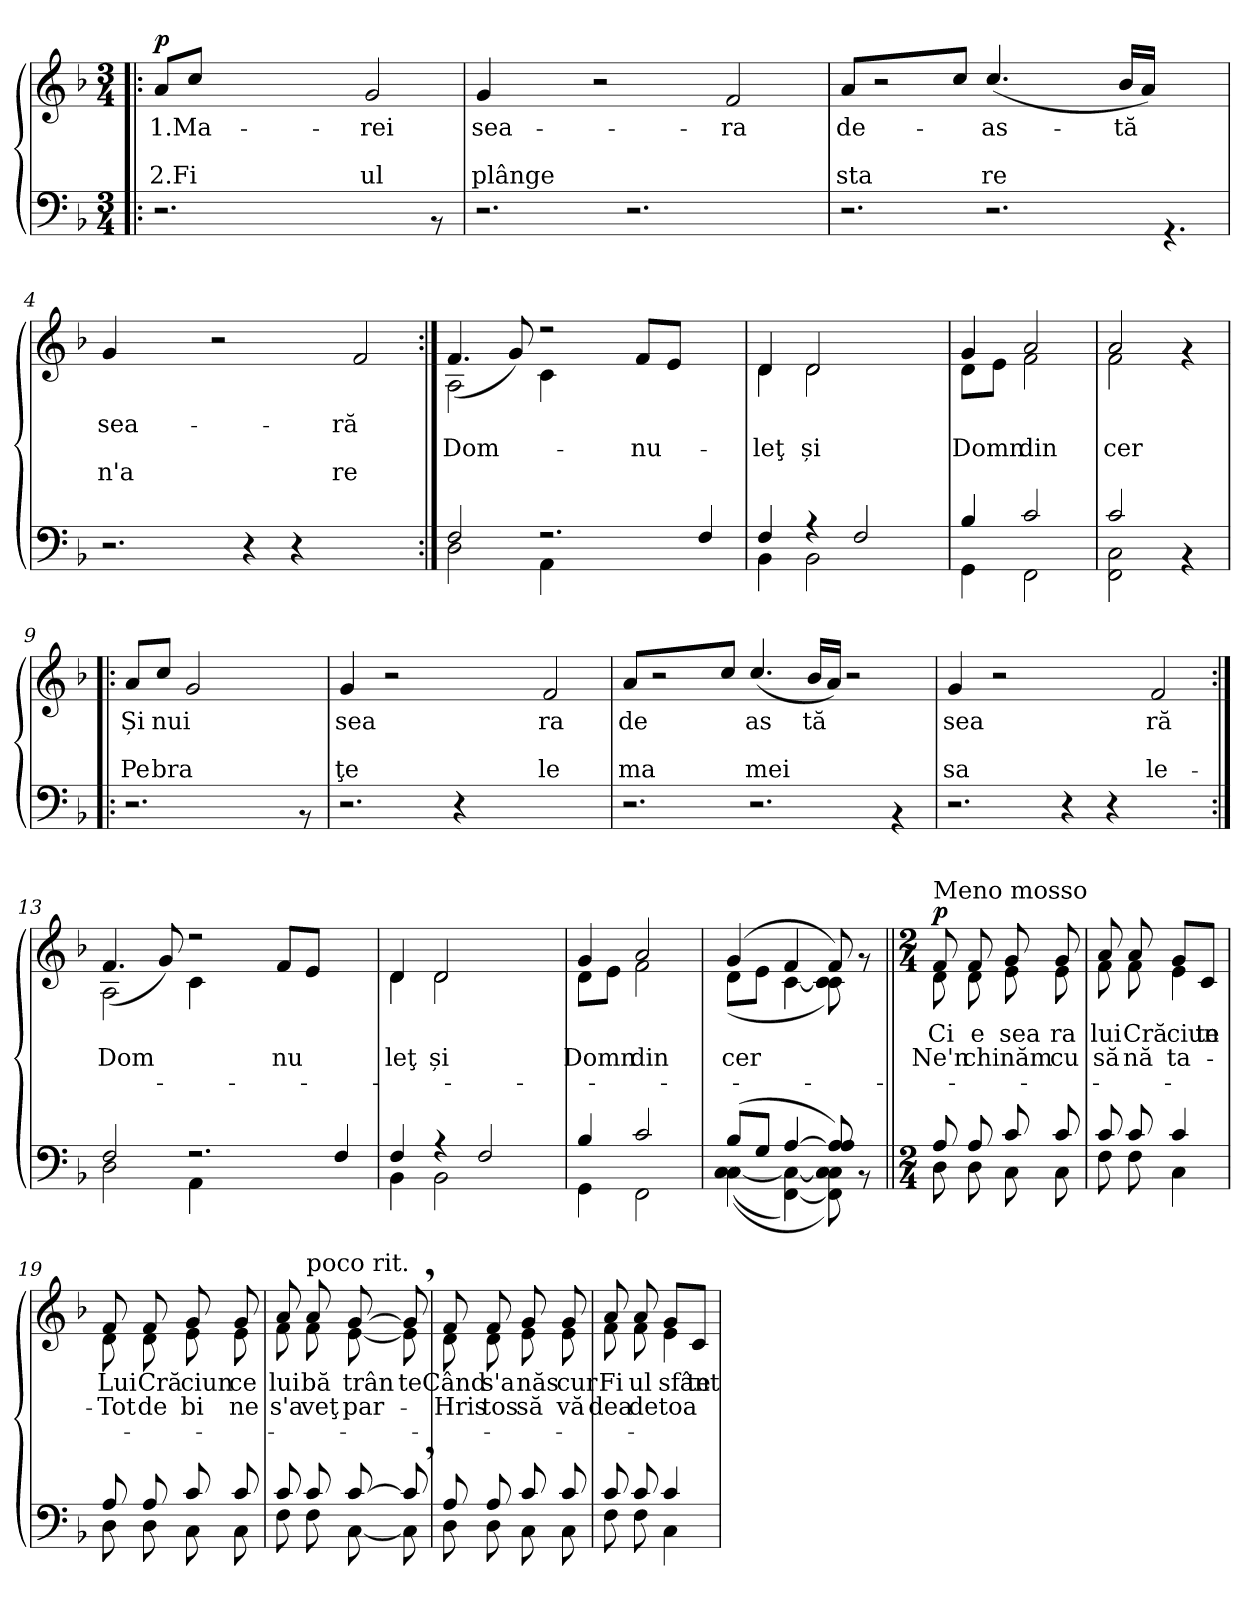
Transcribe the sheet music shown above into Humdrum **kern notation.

**kern	**kern	**text	**text	**text	**dynam
*part2	*part1	*part1	*part1	*part1	*part1
*staff2	*staff1	*staff1	*staff1	*staff1	*staff1
*clefF4	*clefG2	*	*	*	*
*k[b-]	*k[b-]	*	*	*	*
*F:	*F:	*	*	*	*
*M3/4	*M3/4	*	*	*	*
=1!|:	=1!|:	=1!|:	=1!|:	=1!|:	=1!|:
!	!	!LO:LY:b:rj	!	!LO:LY:b:rj	!LO:DY:a
2.r	8a/L	1.Ma-	.	2.Fi	p
.	8cc/J	.	.	.	.
.	2ryy	.	.	.	.
2.ryy	4.ryy	.	.	.	.
!	!	!LO:LY:b:rj	!	!LO:LY:b:rj	!
.	2g/	-rei	.	ul	.
8rAA	.	.	.	.	.
=2	=2	=2	=2	=2	=2
!	!	!LO:LY:b:rj	!	!LO:LY:b:rj	!
2.r	4g/	sea-	.	plânge	.
.	4.ryy	.	.	.	.
.	2r	.	.	.	.
2.r	.	.	.	.	.
.	8ryy	.	.	.	.
!	!	!LO:LY:b:rj	!	!	!
.	2f/	-ra	.	.	.
4ryy	.	.	.	.	.
=3	=3	=3	=3	=3	=3
!	!	!LO:LY:b:rj	!	!LO:LY:b:rj	!
2.r	8a/L	de-	.	sta	.
.	2r	.	.	.	.
.	8cc/J	.	.	.	.
!	!	!LO:LY:b:rj	!	!LO:LY:b:rj	!
2.r	(4.cc/	-as-	.	re	.
.	8ryy	.	.	.	.
.	8ryy	.	.	.	.
!	!	!LO:LY:b:rj	!	!	!
.	16b-/LL	-tă	.	.	.
.	16a/JJ)	.	.	.	.
4.rAA	4.ryy	.	.	.	.
=4	=4	=4	=4	=4	=4
!	!	!LO:LY:b:rj	!	!LO:LY:b:rj	!
2.r	4g/	sea-	.	n'a	.
.	4.ryy	.	.	.	.
.	2r	.	.	.	.
4r	.	.	.	.	.
4r	.	.	.	.	.
.	8ryy	.	.	.	.
!	!	!LO:LY:b:rj	!	!LO:LY:b:rj	!
2ryy	2f/	-ră	.	re	.
=5:|!	=5:|!	=5:|!	=5:|!	=5:|!	=5:|!
*^	*^	*	*	*	*
!	!	!	!	!	!LO:LY:b:rj	!	!
2F/	2D\	2A\	(4.f/	.	-Dom-	.	.
.	.	.	8g/)	.	.	.	.
2.r	4AA\	2r	4c\	.	.	.	.
.	2.ryy	.	4ryy	.	.	.	.
!	!	!	!	!	!LO:LY:b:rj	!	!
.	.	8f/L	2ryy	.	nu-	.	.
.	.	8e/J	.	.	.	.	.
4F/	.	4ryy	.	.	.	.	.
=6	=6	=6	=6	=6	=6	=6	=6
!	!	!	!	!	!LO:LY:b:rj	!	!
4F/	4BB-\	4d/	4d\	.	-leţ	.	.
!	!	!	!	!	!LO:LY:b:rj	!	!
4r	2BB-\	2d/	2d\	.	și	.	.
2F/	.	.	.	.	.	.	.
.	4ryy	4ryy	4ryy	.	.	.	.
=7	=7	=7	=7	=7	=7	=7	=7
!	!	!	!	!	!LO:LY:b:rj	!	!
4B-/	4GG\	4g/	8d\L	.	Domn	.	.
.	.	.	8e\J	.	.	.	.
!	!	!	!	!	!LO:LY:b:rj	!	!
2c/	2FF\	2a/	2f\	.	din	.	.
=8	=8	=8	=8	=8	=8	=8	=8
!	!	!	!	!	!LO:LY:b:rj	!	!
2c/	2FF\ 2C\	2a/	2f\	.	cer	.	.
4rAA	4ryy	4rf	4ryy	.	.	.	.
!!LO:LB:g=z
=9!|:	=9!|:	=9!|:	=9!|:	=9!|:	=9!|:	=9!|:	=9!|:
!	!	!	!	!LO:LY:b:rj	!	!LO:LY:b:rj	!
*v	*v	*	*	*	*	*	*
*	*v	*v	*	*	*	*
2.r	8a/L	Și	.	Pe	.
!	!	!LO:LY:b:rj	!	!LO:LY:b:rj	!
.	8cc/J	nui	.	bra	.
.	2g/	.	.	.	.
4ryy	4.ryy	.	.	.	.
8rAA	.	.	.	.	.
=10	=10	=10	=10	=10	=10
!	!	!LO:LY:b:rj	!	!LO:LY:b:rj	!
2.r	4g/	sea	.	ţe	.
.	2r	.	.	.	.
4r	2ryy	.	.	.	.
2.ryy	.	.	.	.	.
!	!	!LO:LY:b:rj	!	!LO:LY:b:rj	!
.	2f/	ra	.	le	.
=11	=11	=11	=11	=11	=11
!	!	!LO:LY:b:rj	!	!LO:LY:b:rj	!
2.r	8a/L	de	.	ma	.
.	2r	.	.	.	.
.	8cc/J	.	.	.	.
!	!	!LO:LY:b:rj	!	!LO:LY:b:rj	!
2.r	(4.cc/	as	.	mei	.
!	!	!LO:LY:b:rj	!	!	!
.	16b-/LL	tă	.	.	.
.	16a/JJ)	.	.	.	.
.	2r	.	.	.	.
4rAA	.	.	.	.	.
=12	=12	=12	=12	=12	=12
!	!	!LO:LY:b:rj	!	!LO:LY:b:rj	!
2.r	4g/	sea	.	sa	.
.	2r	.	.	.	.
4r	2ryy	.	.	.	.
4r	.	.	.	.	.
!	!	!LO:LY:b:rj	!	!LO:LY:b:rj	!
2ryy	2f/	ră	.	le-	.
=13:|!	=13:|!	=13:|!	=13:|!	=13:|!	=13:|!
*^	*^	*	*	*	*
!	!	!	!	!	!LO:LY:b:rj	!	!
2F/	2D\	2A\	(4.f/	.	Dom	.	.
.	.	.	8g/)	.	.	.	.
2.r	4AA\	2r	4c\	.	.	.	.
.	2.ryy	.	4ryy	.	.	.	.
!	!	!	!	!	!LO:LY:b:rj	!	!
.	.	8f/L	2ryy	.	nu	.	.
.	.	8e/J	.	.	.	.	.
4F/	.	4ryy	.	.	.	.	.
=14	=14	=14	=14	=14	=14	=14	=14
!	!	!	!	!	!LO:LY:b:rj	!	!
4F/	4BB-\	4d/	4d\	.	leţ	.	.
!	!	!	!	!	!LO:LY:b:rj	!	!
4r	2BB-\	2d/	2d\	.	și	.	.
2F/	.	.	.	.	.	.	.
.	4ryy	4ryy	4ryy	.	.	.	.
=15	=15	=15	=15	=15	=15	=15	=15
!	!	!	!	!	!LO:LY:b:rj	!	!
4B-/	4GG\	4g/	8d\L	.	Domn	.	.
.	.	.	8e\J	.	.	.	.
!	!	!	!	!	!LO:LY:b:rj	!	!
2c/	2FF\	2a/	2f\	.	din	.	.
=16	=16	=16	=16	=16	=16	=16	=16
!	!	!	!	!	!LO:LY:b:rj	!	!
(>8B-/L	(([>4C\ 4C\ 4C\	(4g/	(<8d\L	.	cer	.	.
8G/J	.	.	8e\J	.	.	.	.
[>4A/	[<4FF\ 4C\_)	4f/	[<4c\	.	.	.	.
8A/] 8A/)	8FF\] 8C\] 8C\)	8f/)	8c\] 8c\)	.	.	.	.
8rAA	8ryy	8rf	8ryy	.	.	.	.
!!LO:LB:g=z	!!
=17||	=17||	=17||	=17||	=17||	=17||	=17||	=17||
*M2/4	*	*M2/4	*	*	*	*	*
!	!	!LO:TX:a:t=Meno mosso	!	!	!	!	!
!	!	!	!	!LO:LY:b:rj	!LO:LY:b:rj	!	!LO:DY:a
8A/	8D\	8f/	8d\	Ci	Ne'n	.	p
!	!	!	!	!LO:LY:b:rj	!LO:LY:b:rj	!	!
8A/	8D\	8f/	8d\	e	chi	.	.
!	!	!	!	!LO:LY:b:rj	!LO:LY:b:rj	!	!
8c/	8C\	8g/	8e\	sea	năm	.	.
!	!	!	!	!LO:LY:b:rj	!LO:LY:b:rj	!	!
8c/	8C\	8g/	8e\	ra	cu	.	.
=18	=18	=18	=18	=18	=18	=18	=18
!	!	!	!	!LO:LY:b:rj	!LO:LY:b:rj	!	!
8c/	8F\	8a/	8f\	lui	să	.	.
!	!	!	!	!LO:LY:b:rj	!LO:LY:b:rj	!	!
8c/	8F\	8a/	8f\	Cră	nă	.	.
!	!	!	!	!LO:LY:b:rj	!LO:LY:b:rj	!	!
4c/	4C\	4e\	8g/L	ciun	ta-	.	.
!	!	!	!	!LO:LY:b:rj	!	!	!
.	.	.	8c/J	te	.	.	.
=19	=19	=19	=19	=19	=19	=19	=19
!	!	!	!	!LO:LY:b:rj	!LO:LY:b:rj	!	!
8A/	8D\	8f/	8d\	Lui	-Tot	.	.
!	!	!	!	!LO:LY:b:rj	!LO:LY:b:rj	!	!
8A/	8D\	8f/	8d\	Cră	de	.	.
!	!	!	!	!LO:LY:b:rj	!LO:LY:b:rj	!	!
8c/	8C\	8g/	8e\	ciun	bi	.	.
!	!	!	!	!LO:LY:b:rj	!LO:LY:b:rj	!	!
8c/	8C\	8g/	8e\	ce	ne	.	.
=20	=20	=20	=20	=20	=20	=20	=20
!	!	!	!	!LO:LY:b:rj	!LO:LY:b:rj	!	!
8c/	8F\	8a/	8f\	lui	s'a	.	.
!	!	!LO:TX:a:t=poco rit.	!	!	!	!	!
!	!	!	!	!LO:LY:b:rj	!LO:LY:b:rj	!	!
8c/	8F\	8a/	8f\	bă	veţ	.	.
!	!	!	!	!LO:LY:b:rj	!LO:LY:b:rj	!	!
[>8c/	[<8C\	[>8g/	[<8e\	trân	par-	.	.
!	!	!	!	!LO:LY:b:rj	!	!	!
8c,>/]	8C\]	8g,>/]	8e\]	te	.	.	.
!!LO:LB:g=z	!!
=21	=21	=21	=21	=21	=21	=21	=21
!	!	!	!	!LO:LY:b:rj	!LO:LY:b:rj	!	!
8A/	8D\	8f/	8d\	Când	-Hris	.	.
!	!	!	!	!LO:LY:b:rj	!LO:LY:b:rj	!	!
8A/	8D\	8f/	8d\	s'a	tos	.	.
!	!	!	!	!LO:LY:b:rj	!LO:LY:b:rj	!	!
8c/	8C\	8g/	8e\	năs	să	.	.
!	!	!	!	!LO:LY:b:rj	!LO:LY:b:rj	!	!
8c/	8C\	8g/	8e\	cur	vă	.	.
=22	=22	=22	=22	=22	=22	=22	=22
!	!	!	!	!LO:LY:b:rj	!LO:LY:b:rj	!	!
8c/	8F\	8a/	8f\	Fi	dea	.	.
!	!	!	!	!LO:LY:b:rj	!LO:LY:b:rj	!	!
8c/	8F\	8a/	8f\	ul	de	.	.
!	!	!	!	!LO:LY:b:rj	!LO:LY:b:rj	!	!
4c/	4C\	4e\	8g/L	sfânt	toa-	.	.
!	!	!	!	!LO:LY:b:rj	!	!	!
.	.	.	8c/J	te	.	.	.
*v	*v	*	*	*	*	*	*
*	*v	*v	*	*	*	*
=	=	=	=	=	=
*-	*-	*-	*-	*-	*-
